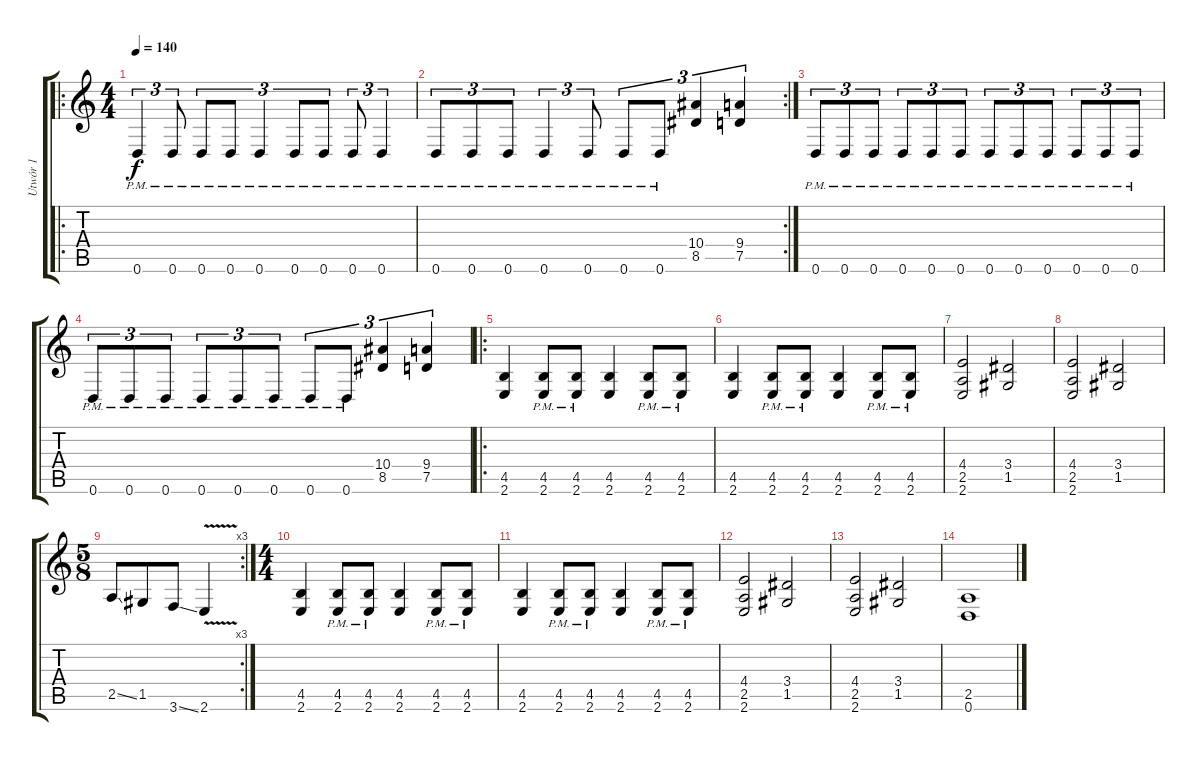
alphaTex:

\track ("Utwór 1" "Utwór 1") {instrument distortionguitar}
\staff {score tabs}
\tuning (D4 A3 F3 C3 G2 D2) {hide}
\ro
\ts (4 4)
\tempo 140
\clef g2
\ks c
0.6{pm}.4{tu (3 2) dy f} 0.6{pm}.8{tu (3 2)} 0.6{pm}.8{tu (3 2)} 0.6{pm}.8{tu (3 2)} 0.6{pm}.4{tu (3 2)} 0.6{pm}.8{tu (3 2)} 0.6{pm}.8{tu (3 2)} 0.6{pm}.8{tu (3 2)} 0.6{pm}.4{tu (3 2)} |
\rc 2
0.6{pm}.8{tu (3 2)} 0.6{pm}.8{tu (3 2)} 0.6{pm}.8{tu (3 2)} 0.6{pm}.4{tu (3 2)} 0.6{pm}.8{tu (3 2)} 0.6{pm}.8{tu (3 2)} 0.6{pm}.8{tu (3 2)} (10.4 8.5).4{tu (3 2)} (9.4 7.5).4{tu (3 2)} |
0.6{pm}.8{tu (3 2)} 0.6{pm}.8{tu (3 2)} 0.6{pm}.8{tu (3 2)} 0.6{pm}.8{tu (3 2)} 0.6{pm}.8{tu (3 2)} 0.6{pm}.8{tu (3 2)} 0.6{pm}.8{tu (3 2)} 0.6{pm}.8{tu (3 2)} 0.6{pm}.8{tu (3 2)} 0.6{pm}.8{tu (3 2)} 0.6{pm}.8{tu (3 2)} 0.6{pm}.8{tu (3 2)} |
0.6{pm}.8{tu (3 2)} 0.6{pm}.8{tu (3 2)} 0.6{pm}.8{tu (3 2)} 0.6{pm}.8{tu (3 2)} 0.6{pm}.8{tu (3 2)} 0.6{pm}.8{tu (3 2)} 0.6{pm}.8{tu (3 2)} 0.6{pm}.8{tu (3 2)} (10.4 8.5).4{tu (3 2)} (9.4 7.5).4{tu (3 2)} |
\ro
(4.5 2.6).4 (4.5{pm} 2.6{pm}).8 (4.5{pm} 2.6{pm}).8 (4.5 2.6).4 (4.5{pm} 2.6{pm}).8 (4.5{pm} 2.6{pm}).8 |
(4.5 2.6).4 (4.5{pm} 2.6{pm}).8 (4.5{pm} 2.6{pm}).8 (4.5 2.6).4 (4.5{pm} 2.6{pm}).8 (4.5{pm} 2.6{pm}).8 |
(4.4 2.5 2.6).2 (3.4 1.5).2 |
(4.4 2.5 2.6).2 (3.4 1.5).2 |
\rc 3
\ts (5 8)
2.5{ss}.8 1.5.8 3.6{ss}.8 2.6{v}.4 |
\ts (4 4)
(4.5 2.6).4 (4.5{pm} 2.6{pm}).8 (4.5{pm} 2.6{pm}).8 (4.5 2.6).4 (4.5{pm} 2.6{pm}).8 (4.5{pm} 2.6{pm}).8 |
(4.5 2.6).4 (4.5{pm} 2.6{pm}).8 (4.5{pm} 2.6{pm}).8 (4.5 2.6).4 (4.5{pm} 2.6{pm}).8 (4.5{pm} 2.6{pm}).8 |
(4.4 2.5 2.6).2 (3.4 1.5).2 |
(4.4 2.5 2.6).2 (3.4 1.5).2 |
(2.5 0.6).1
